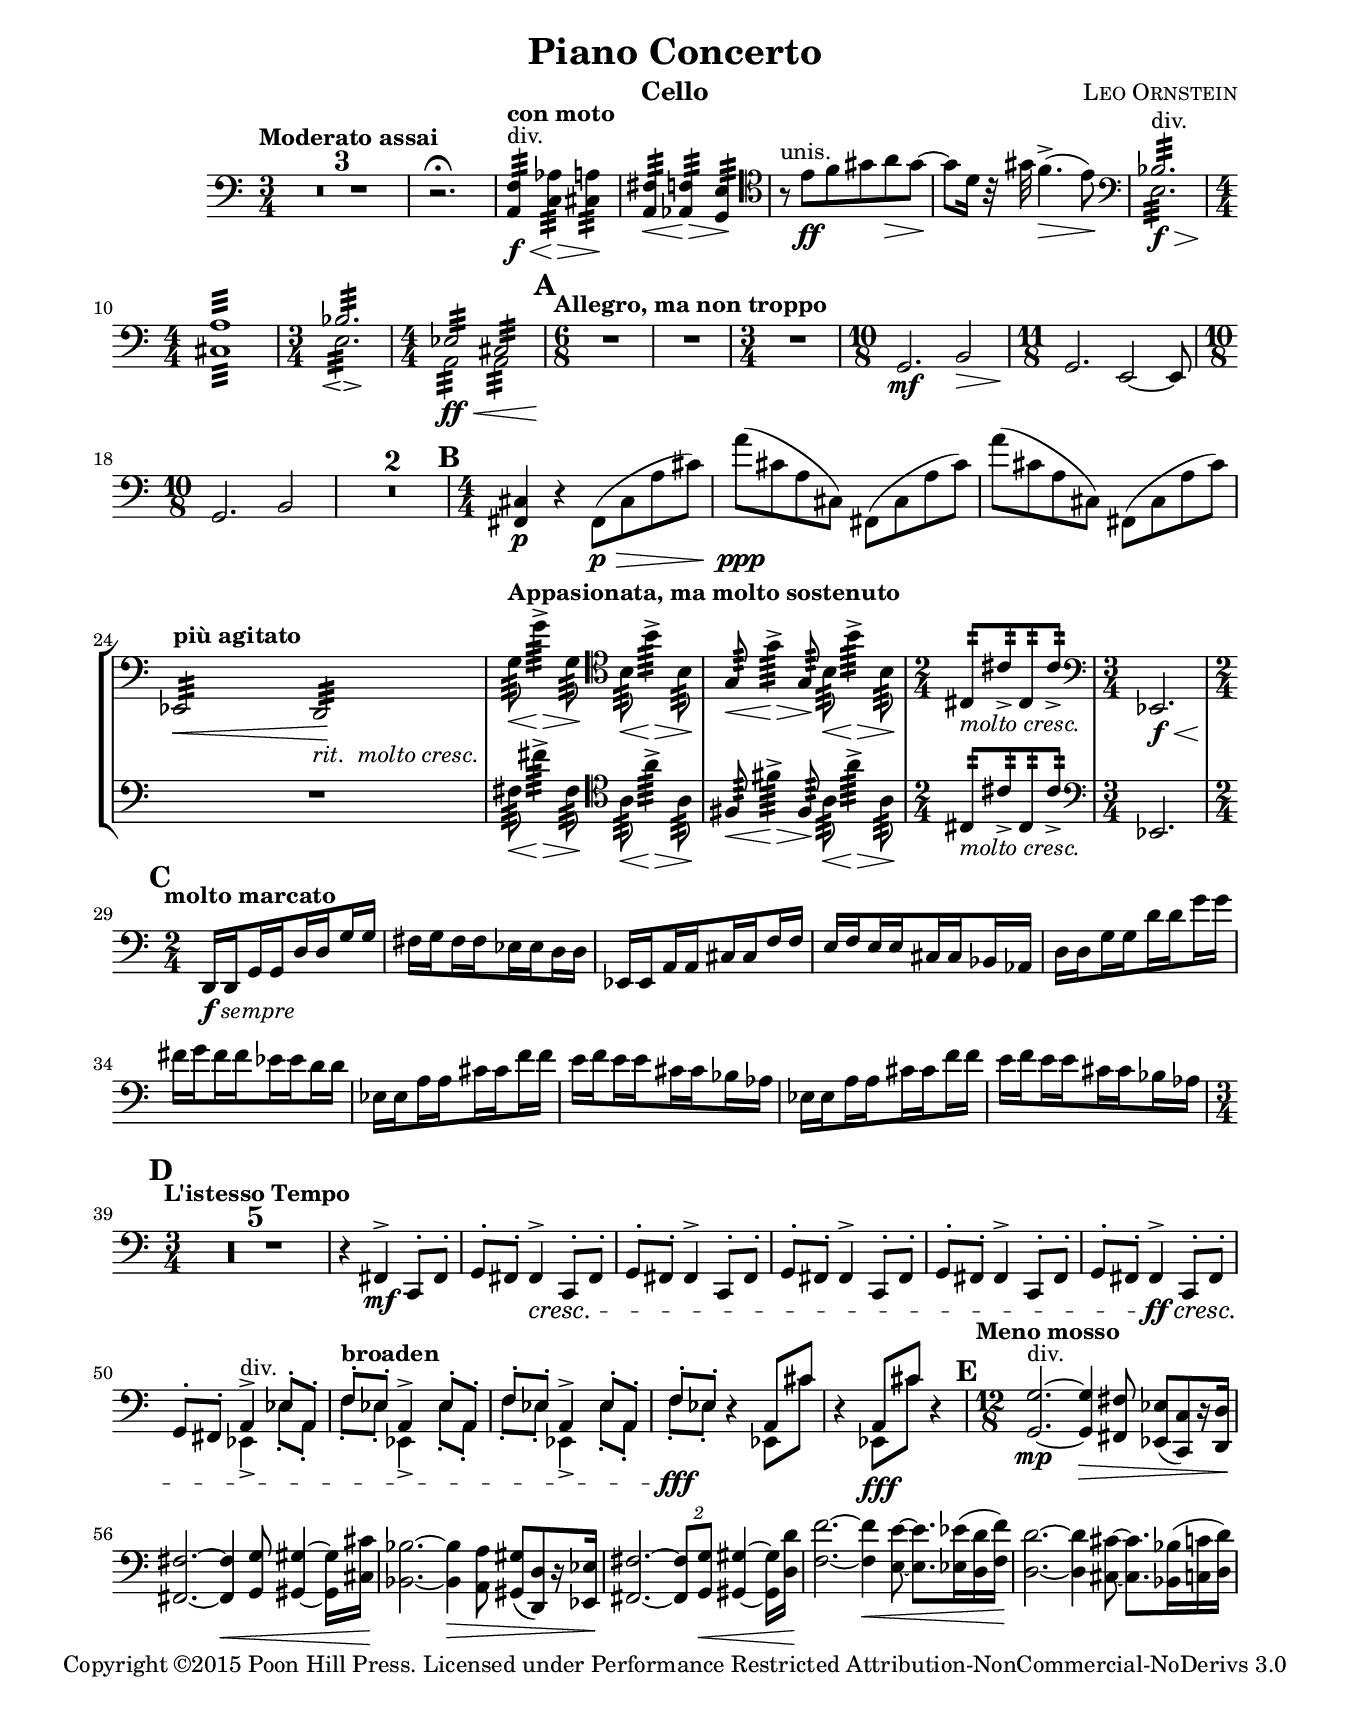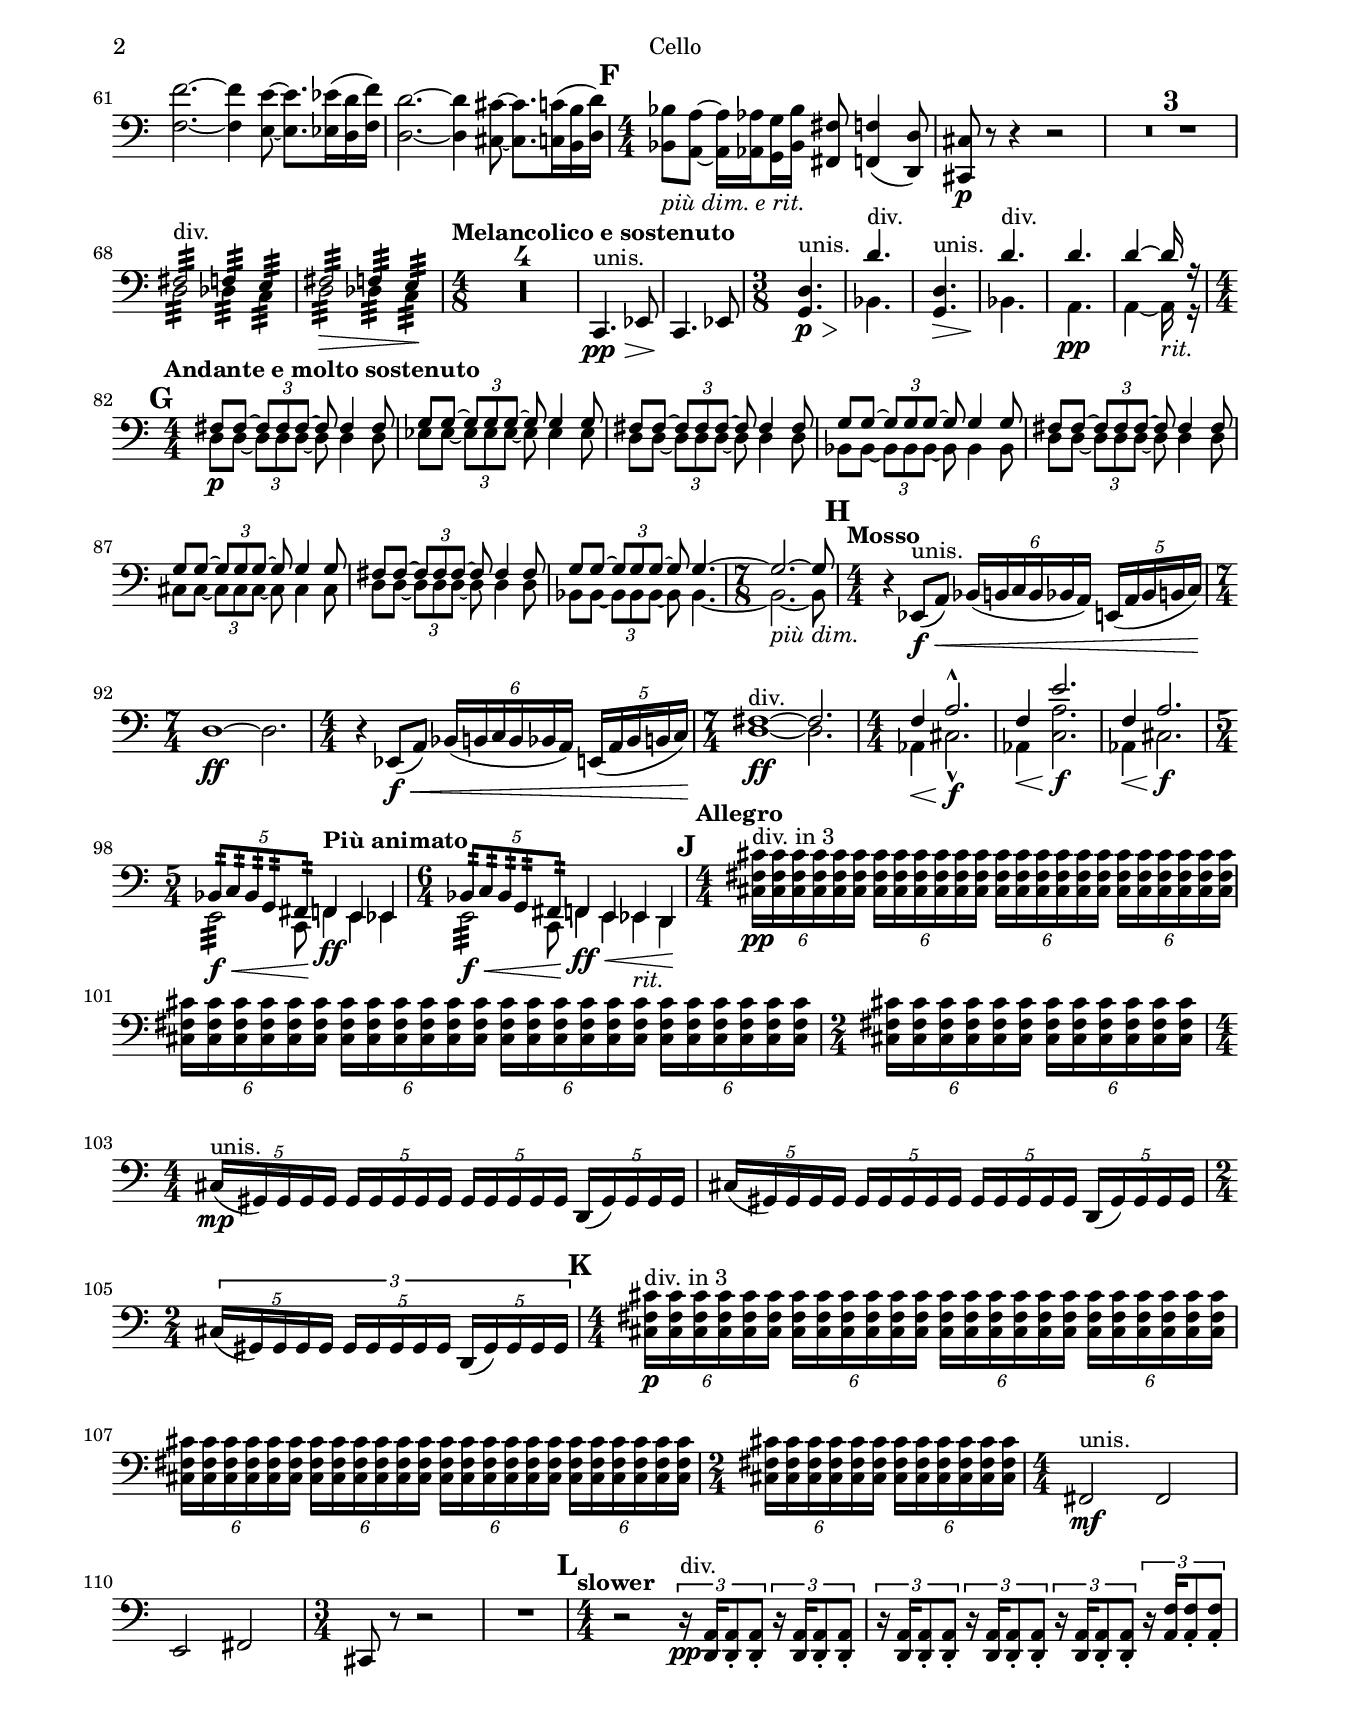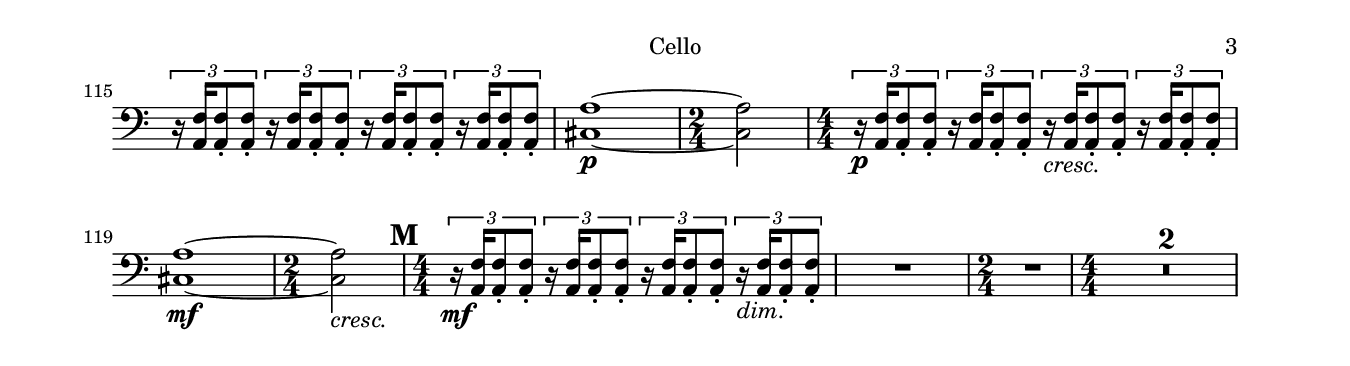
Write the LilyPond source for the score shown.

%%% Leo Ornstein - Piano Concerto (S824)
%%%
%%% Musical material Copyright (c) 2015 Poon Hill Press
%%% License: Performance Restricted Attribution-NonCommercial-NoDerivs 3.0
%%% The full text can be found in the LICENSE file with this code. It can be
%%% downloaded at https://imslp.org/wiki/Permissible_IMSLP_Licenses_(Various)

\version "2.22.2"

\include "common.ily"

instrumentName = "Cello"

%% Set the part size to U.S. standard 9"x12".
\paper {
	#(set-paper-size "arch a")
	top-margin = 0.5\in
	bottom-margin = 0.5\in
	left-margin = 0.75\in
	right-margin = 0.75\in
}

\header {
	title = \hdrTitle
	composer = \hdrComposer
	instrument = \instrumentName
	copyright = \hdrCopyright
}

%%% First movement

\include "mvmt1/I-common.ily"
%% Cello/Bass

%%% Section AA - mm. 1-4
%%% Tacet

%%% Section AB - mm. 5-12

%% FIXME: Dynamic hairpins in m. 11 in both cello and bass?

Cello_mvmt_I_AB_AC = \relative c {
	\tempo "con moto"
	<< { f4:32^\Div_mark aes:32 a:32 fis:32 f:32 e:32 } { a,:32\f\< c:32\!\> cis:32\! a:32\< aes:32\!\> g:32\! } >>
	\clef tenor
	r8^\Unis_mark e''8\ff f gis a\> gis\!~
	gis d16 r32 gis f4.->\> ( e8)\!
	\clef bass
	<<
		\new Voice {
			\voiceOne bes2.:32^\Div_mark \time 4/4 a1:32 \time 3/4 bes2.:32 \time 4/4 ees,2:32 cis2:32
			\mark #1 \tempo "Allegro, ma non troppo" \time 6/8 \override MultiMeasureRest.staff-position = #0 R2.*2 \revert MultiMeasureRest.staff-position
		}
		\new Voice {
			\voiceTwo e2.:32\f\> \time 4/4 cis1:32\! \time 3/4 e2.:32\espressivo \time 4/4 a,2:32\ff\< a2:32
			\mark #1 \tempo "Allegro, ma non troppo" \time 6/8 s2.\! s2.
		}
	>>
	%% Have to manually put NULL_I_AC here to place a crescendo stop.
	\time 3/4 R2.
}

Bass_mvmt_I_AB_AC  = \relative c {
	\tempo "con moto"
	d4:32\f\< f:32\!\> fis:32\!
	d:32\< cis:32\!\> c:32\!
	<<
		\new Voice {
			\voiceOne
			cis'2.:32^\Div_mark
			bes:32
			g:32\f\>
			\time 4/4
			fis1:32\!^\Unis_mark
			\time 3/4
			g2.:32^\Div_mark
		}
		\new Voice {
			\voiceTwo
			fis2.:32
			bes,:32
			c:32
			s1
			c2.:32\espressivo
		}
	>>
	\time 4/4
	ees2:32\ff\<^\Unis_mark a,:32
	%% Have to manually put NULL_I_AC here to place a crescendo stop.
	\mark #1 \tempo "Allegro, ma non troppo" \time 6/8 R2.*2\! \time 3/4 R2.
}

%%% Section AD = mm. 16-20

%% EDIT: Should I copy bass dynamics into cello part?

Cello_mvmt_I_AD = \relative c {
	\time 10/8
	g2.\mf b2\>
	\time 11/8
	g2.\! e2~ e8
	\time 10/8
	g2. b2
	R1*10/8*2
}

Bass_mvmt_I_AD = \relative c {
	\time 10/8
	c2.\mf e2\>
	\time 11/8
	c2.\!\espressivo a2~\> a8
	\time 10/8
	c2.\! e2
	R1*10/8*2
}

%%% Section AE = mm. 21-24

%% FIXME: m. 24 crescendo needs to go to the end of the bar. And maybe figure out a proper way
%%        to squeeze that "rit molto cresc" in that's less ugly?

Cello_mvmt_I_AE = \relative c, {
	\mark #2
	\time 4/4
	<fis cis'>4\p r4 fis8(\p\> cis' a' cis)
	a'(\!\ppp cis, a cis,) fis,( cis' a' cis)
	a'( cis, a cis,) fis,( cis' a' cis)
	\tempo "più agitato"
	\tag #'Part \textLengthOn ees,,2:32\< d2:32\!_\markup { \italic "rit.  molto cresc." } \tag #'Part \textLengthOff
}

% Cello divisi requires one earlier bar in score than in part.

Cello_divisi_II_mvmt_I_AE = \relative c, {
	\tag #'Part \NULL_I_AE
	\tag #'Score {
		\mark #2
		\time 4/4
		R1*3
		\tempo "più agitato"
		ees2:32\< d2:32\!_\markup { \italic "rit.  molto cresc." }
	}
}

Bass_mvmt_I_AE = \relative c, {
	\mark #2
	\time 4/4
	fis4\p r4 r2
	R1*2
	\tempo "più agitato"
	\tag #'Part \textLengthOn ees2:32\< d2:32\!_\markup { \italic "rit.  molto cresc." } \tag #'Part \textLengthOff
}

%%% Section AF - mm. 25-28

Cello_mvmt_I_AF = \relative c' {
	\tag #'Part \once \override Score.MetronomeMark.padding = #3
	\tempo "Appasionata, ma molto sostenuto"
	g8:64\< g'4:64->\!\> g,8:64\! \clef tenor b8:64\< b'4:64->\!\> b,8:64\!
	g8:64\< g'4:64->\!\> g,8:64\! b8:64\< b'4:64->\!\> b,8:64\!
	\time 2/4
	cis,8:32[_\markup { \italic "molto cresc." } cis'8:32-> cis,8:32 cis'8:32]->
	\time 3/4
	\clef bass
	ees,,2.\f\<
}

% Cello divisi requires one more bar in part than in score.

Cello_divisi_II_mvmt_I_AF = \relative c {
	fis8:64\< fis'4:64->\!\> fis,8:64\! \clef tenor a8:64\< a'4:64->\!\> a,8:64\!
	fis8:64\< fis'4:64->\!\> fis,8:64\! a8:64\< a'4:64->\!\> a,8:64\!
	\time 2/4
	cis,8:32[_\markup { \italic "molto cresc." } cis'8:32-> cis,8:32 cis'8:32]->
	\time 3/4
	\clef bass
	\tag #'Part { ees,,2. } \tag #'Score { R2. }
}

Bass_mvmt_I_AF = \relative c' {
	\tempo "Appasionata, ma molto sostenuto"
	<<
		\new Voice {
			\voiceOne
			g2^\Div_mark a2
			g a
			\time 2/4
			a4 fis
		}
		\new Voice {
			\voiceTwo
			c2\mf\< ees\!\>
			c\!\< ees\!\>
			\time 2/4
			a,4\!_\markup { \italic "molto cresc." } fis
		}
	>>
	\time 3/4
	\tempo "Allegro"
	ees2.^\Unis_mark\<
}

%%% Section AG = mm. 29-38 (Rehersal 3)

Cello_mvmt_I_AG = \relative c, {
	\mark #3
	\time 2/4
	\tempo "molto marcato"
	d16\![_\markup { \dynamic f \italic "sempre" } \beamCutR d \beamCutL g \beamCutR g \beamCutL d' \beamCutR d \beamCutL g g]
	fis16[ \beamCutR g \beamCutL fis \beamCutR fis \beamCutL ees \beamCutR ees \beamCutL d d]
	ees,16[ \beamCutR ees \beamCutL a \beamCutR a \beamCutL cis \beamCutR cis \beamCutL f f]
	e16[ \beamCutR f \beamCutL e \beamCutR e \beamCutL cis \beamCutR cis \beamCutL bes aes]
	d16[ \beamCutR d \beamCutL g \beamCutR g \beamCutL d' \beamCutR d \beamCutL g g]
	fis16[ \beamCutR g \beamCutL fis \beamCutR fis \beamCutL ees \beamCutR ees \beamCutL d d]
	\repeat unfold 2 {
		ees,16[ \beamCutR ees \beamCutL a \beamCutR a \beamCutL cis \beamCutR cis \beamCutL f f]
		e16[ \beamCutR f \beamCutL e \beamCutR e \beamCutL cis \beamCutR cis \beamCutL bes aes]
	}
}

Bass_mvmt_I_AG = \relative c, {
	\mark #3
	\time 2/4
	\tempo "molto marcato"
	d2\!_\markup { \dynamic f \italic "sempre" }~
	d
	ees~
	ees
	d~
	d
	ees~
	ees
	ees~
	ees
}

%%% Section AH = mm. 39-54 (Rehersal 4)

%%% WORKAROUND: There's only a bit of divisi material here, but I can't start a
%%%             crescendo in a single-voice context and end it inside a split one.

Cello_mvmt_I_AH = \relative c, {
	\mark #4
	\time 3/4
	\tempo "L'istesso Tempo"
	R2.*5
	r4
	<<
		\new Voice {
			\voiceOne
				fis->\mf c8-. fis-.
			g-. fis-. fis4->\cresc c8-. fis-.
			\repeat unfold 3 { g-. fis-. fis4-> c8-. fis-. }
			g-. fis-. fis4->\ff\!\cresc c8-. fis-.
			g-. fis-.
				a4->^\Div_mark ees'8-. a,-.
			\tempo "broaden"
			\repeat unfold 2 { f'-. ees-. a,4-> ees'8-. a,-. }
			f'-.[\fff ees-.]
		}
		\new Voice {
			\voiceTwo
				s2
			s2.*5
			s4
				ees,4-> ees'8-. a,-.
			\tempo "broaden"
			\repeat unfold 2 { f'-. ees-. ees,4-> ees'8-. a,-. }
			f'-.[ ees-.]
		}
	>>
	r4
	<<
		\new Voice {
			\voiceOne
			a,8[ cis']
		}
		\new Voice {
			\voiceTwo
			ees,,[ cis'']
		}
	>>
	r4
	<<
		\new Voice {
			\voiceOne
			a,8[ cis']
		}
		\new Voice {
			\voiceTwo
			ees,,[\fff cis'']
		}
	>>
	r4
}

Bass_mvmt_I_AH = \relative c {
	\mark #4
	\time 3/4
	\tempo "L'istesso Tempo"
	R2.*5
	r4 c->\mf fis,8-. c'-.
	des-. c-. c4->\cresc fis,8-. c'-.
	\repeat unfold 3 { des-. c-. c4-> fis,8-. c'-. }
	des-. c-. c4->\ff\cresc fis,8-. c'-.
	des-. c-. a4->
	<<
		\new Voice {
			\voiceOne
				a'8-. a,-.
			\tempo "broaden"
			\repeat unfold 2 { f'-. ees-. a,4-> a'8-. a,-. }
		}
		\new Voice {
			\voiceTwo
				ees'8-. a,-.
			\tempo "broaden"
			\repeat unfold 2 { f'-. ees-. a,4-> ees'8-. a,-. }
		}
	>>
	f'-.\fff^\Unis_mark ees-. r4 a,
	r4 a8\fff cis' r4
}

%%% Section AI = mm. 55-62 (Rehersal 5)

%%% Not using the divisi staff here yet. May hold off on it until we get to
%%% the unison/divisi alternation in m. 76.

Cello_mvmt_I_AI = \relative c {
	\mark #5
	\tempo "Meno mosso"
	\time 4/4
	\set Staff.timeSignatureFraction = 12/8
	\scaleDurations 2/3 {
		<g g'>2.~\mp^\Div_mark <g g'>4\> <fis fis'>8 <ees ees'>([ <c c'>) r16 <d d'>]
		<fis fis'>2.~\! <fis fis'>4\< <g g'>8 <gis gis'>4~ <gis gis'>16 <cis cis'>
		<bes bes'>2.~\! <bes bes'>4\> <a a'>8 <gis gis'>[( <d d'>) r16 <ees ees'>]
		<fis fis'>2.~\! \tuplet 2/3 { <fis fis'>8 <g g'>\< } <gis gis'>4~ <gis gis'>16 <d' d'>
		<f f'>2.~\! <f f'>4\< <e e'>8~ <e e'>8. <ees ees'>16( <d d'> <f f'>)
		<d d'>2.~\! <d d'>4 <cis cis'>8~ <cis cis'>8. <bes bes'> 16( <c c'> <d d'>)
		<f f'>2.~ <f f'>4 <e e'>8~ <e e'>8. <ees ees'>16( <d d'> <f f'>)
		<d d'>2.~ <d d'>4 <cis cis'>8~ <cis cis'>8. <c c'>16( <b b'> <d d'>)
	}
	\unset Staff.timeSignatureFraction
}

Bass_mvmt_I_AI = \relative c {
	\mark #5
	\tempo "Meno mosso"
	\time 4/4
	\set Staff.timeSignatureFraction = 12/8
	\scaleDurations 2/3 {
		g2.~\mp g4\> fis8 ees([ c) r16 d]
		fis2.~\! fis4\< g8 gis4~ gis16 cis
		bes2.~\! bes4\> a8 gis[( d) r16 ees]
		fis2.~\! \tuplet 2/3 { fis8 g\< } gis4~ gis16 d'
		f2.~\! f4\> e8~ e8. ees16( d f)
		d2.~\! d4 cis8~ cis8. bes16( c d)
		f2.~ f4 e8~ e8. ees16( d f)
		d2.~ d4 cis8~ cis8. c16( b d)
	}
	\unset Staff.timeSignatureFraction
}

%%% Section AJ = mm. 63-69 (Rehersal 6)

Cello_mvmt_I_AJ = \relative c {
	\mark #6
	\time 4/4
	<bes bes'>8_\markup { \italic {più dim. e rit.} } <a a'>~ <a a'>16 \beamCutR <aes aes'> \beamCutL <g g'> <bes bes'> <fis fis'>8 <f f'>4( <d d'>8)
	<cis cis'>8\p r8 r4 r2
	R1*3
	<<
		\new Voice {
			\voiceOne
			fis'2:32^\Div_mark f4:32 e:32
			fis2:32 f4:32 e:32
		}
		\new Voice {
			\voiceTwo
			d2:32 des4:32 c:32
			d2:32\> des4:32 c:32\!
		}
	>>
}

Bass_mvmt_I_AJ = \relative c {
	\mark #6
	\time 4/4
	bes8_\markup { \italic {più dim. e rit.} } a~ a16 \beamCutR aes \beamCutL g bes fis8 f4( d8)
	<<
		\new Voice {
			\voiceOne
			cis'2~^\Div_mark \tuplet 3/2 { cis4 d f }
			\repeat unfold 5 { cis2~ \tuplet 3/2 { cis4 d f } }
		}
		\new Voice {
			\voiceTwo
			cis,2~\p\< \tuplet 3/2 { cis4 d f }
			cis2~ \tuplet 3/2 { cis4 d f }
			cis2~\!\mf \tuplet 3/2 { cis4 d f }
			cis2~ \tuplet 3/2 { cis4 d f }
			cis2~ \tuplet 3/2 { cis4 d f }
			cis2~ \tuplet 3/2 { cis4 d f }
		}
	>>
}

%%% Section AK = mm. 70-81

Cello_mvmt_I_AK = \relative c, {
	\time 4/8
	\tempo "Melancolico e sostenuto"
	R2*4
	c4.\pp\>^\Unis_mark ees8
	c4.\! ees8
	<<
		\new Voice {
			\voiceOne
			<g d'>4.\p\>^\Unis_mark
			d''\!^\Div_mark
			<g,, d'>\>^\Unis_mark
			d''\!^\Div_mark
			d\pp
			d4~ d16_\markup { \italic "rit." } r16
		}
		\new Voice {
			\voiceTwo
			s4.
			bes,
			s
			bes
			a
			a4~ a16 r16
		}
	>>
}

Bass_mvmt_I_AK = \relative c, {
	\time 4/8
	\tempo "Melancolico e sostenuto"
	<fis fis'>4.\p r8
	R2*3
	c4.^\Unis_mark ees8
	c4. ees8
	\time 3/8
	g4.
	bes
	g
	bes4~ bes16. cis32
	d4.
	d4~ d16_\markup { \italic "rit." } r16
}

%%% Section AL = mm. 82-90 (Rehersal 7)

Cello_mvmt_I_AL = \relative c {
	\mark #7
	\tempo "Andante e molto sostenuto"
	\time 4/4
	<<
		\new Voice {
			\voiceOne
			\repeat unfold 3 {
				fis8 fis~ \tuplet 3/2 { fis fis fis~ } fis fis4 fis8
				g g~ \tuplet 3/2 { g g g~ } g g4 g8
			}
			fis8 fis~ \tuplet 3/2 { fis fis fis~ } fis fis4 fis8
			g g~ \tuplet 3/2 { g g g~ } g g4.~
			\time 7/8
			g2.~ g8
		}
		\new Voice {
			\voiceTwo
			d8\p d~ \tuplet 3/2 { d d d~ } d d4 d8
			ees ees~ \tuplet 3/2 { ees ees ees~ } ees ees4 ees8
			d8 d~ \tuplet 3/2 { d d d~ } d d4 d8
			bes bes~ \tuplet 3/2 { bes bes bes~ } bes bes4 bes8
			d8 d~ \tuplet 3/2 { d d d~ } d d4 d8
			cis cis~ \tuplet 3/2 { cis cis cis~ } cis cis4 cis8
			d8 d~ \tuplet 3/2 { d d d~ } d d4 d8
			bes bes~ \tuplet 3/2 { bes bes bes~ } bes bes4.~
			\time 7/8
			bes2.~_\markup { \italic "più dim." } bes8
		}
	>>
}

Bass_mvmt_I_AL = \relative c' {
	\mark #7
	\tempo "Andante e molto sostenuto"
	\time 4/4
	<<
		\new Voice {
			\voiceOne
			\repeat unfold 3 {
				a8^\Div_mark a~ \tuplet 3/2 { a a a~ } a a4 a8
			}
			ees ees~ \tuplet 3/2 { ees ees ees~ } ees ees4 ees8
			a8 a~ \tuplet 3/2 { a a a~ } a a4 a8
			ees ees~ \tuplet 3/2 { ees ees ees~ } ees ees4 ees8
			a,8 a~ \tuplet 3/2 { a a a~ } a a4 a8
			ees' ees~ \tuplet 3/2 { ees ees ees~ } ees ees4.~
			\time 7/8
			ees2.~ ees8
		}
		\new Voice {
			\voiceTwo
			d8\p d~ \tuplet 3/2 { d d d~ } d d4 d8
			c c~ \tuplet 3/2 { c c c~ } c c4 c8
			\repeat unfold 2 {
				d8 d~ \tuplet 3/2 { d d d~ } d d4 d8
				bes bes~ \tuplet 3/2 { bes bes bes~ } bes bes4 bes8
			}
			d,8 d~ \tuplet 3/2 { d d d~ } d d4 d8
			bes' bes~ \tuplet 3/2 { bes bes bes~ } bes bes4.~
			\time 7/8
			bes2.~_\markup { \italic "più dim." } bes8
		}
	>>
}

%%% Section AM = mm. 91-99 (Rehersal 8)

%%% If I'm going to do divisi part breakup in AN, start the part breakup here.

Cello_mvmt_I_AM = \relative c, {
	\mark #8
	\tempo "Mosso"
	\time 4/4
	r4 ees8(\f\<^\Unis_mark a) \tuplet 6/4 { bes16( b c b bes a) } \tuplet 5/4 { e( a bes b c) }
	\time 7/4
	d1~\!\ff d2.
	\time 4/4
	r4 ees,8(\f\< a) \tuplet 6/4 { bes16( b c b bes a) } \tuplet 5/4 { e( a bes b c)\! }
	\time 7/4
	<<
		\new Voice {
			\voiceOne
			fis1~^\Div_mark fis2.
			\time 4/4
			f4 a2.-^
			f4 e'2.
			f,4 a2.
			\time 5/4
			\tuplet 5/4 { bes,8:32 c8:32 bes8:32 g8:32 fis8:32 } \tempo "Più animato" f4 e ees
			\time 6/4
			\tuplet 5/4 { bes'8:32 c8:32 bes8:32 g8:32 fis8:32 } f4 e ees d
		}
		\new Voice {
			\voiceTwo
			d'1~\ff d2.
			\time 4/4
			aes4\< cis2.-^\!\f
			aes4\< <c a'>2.\!\f
			aes4\< cis2.\!\f
			\time 5/4
			\override TupletBracket.bracket-visibility = ##f
			\override TupletNumber.stencil = ##f
			\tuplet 5/4 { e,2:32\f\< c8\! } \tempo "Più animato" f4\ff e ees
			\time 6/4
			\tuplet 5/4 { e2:32\f\< c8\! }f4\ff\< e ees_\markup \italic "rit." d\!
			\revert TupletBracket.bracket-visibility
			\revert TupletNumber.stencil
		}
	>>
}

Bass_mvmt_I_AM = \relative c' {
	\mark #8
	\tempo "Mosso"
	\time 4/4
	<<
		\new Voice {
			\voiceOne
			a1:32
			\time 7/4
			fis1~ fis2.
			\time 4/4
			s1^\Unis_mark
			\time 7/4
			fis1~^\Div_mark fis2.
		}
		\new Voice {
			\voiceTwo
			a,1:32\mp\<
			\time 7/4
			c1~\!\ff c2.
			\time 4/4
			a1\mp\<
			\time 7/4
			c1~\!\ff c2.
		}
	>>
	\time 4/4
	d4\<^\Unis_mark f2.-^\!\f
	d4\< f2.\!\f
	d4\< f2.\!\f
	\time 5/4
	\tuplet 5/4 { bes,8:32\f\< c8:32 bes8:32 g8:32 fis8:32\! } \tempo "Più animato" f4\ff e ees
	\time 6/4
	\tuplet 5/4 { bes'8:32\f\< c8:32 bes8:32 g8:32 fis8:32\! } f4\ff\< e ees_\markup \italic "rit." d\!
}

%%% Section AN - mm. 100-112 (Rehersal 9/10)

%%% Keeping these simple figures unified in one staff for now, but perhaps break out parts later?

Cello_mvmt_I_AN = \relative c {
	\mark #9
	\tempo "Allegro"
	\time 4/4
	\tag #'Score \slashedGrace s8
	\tuplet 6/4 { <cis fis cis'>16\pp^\DivIII_mark q q q q q }
		\repeat unfold 7 { \tuplet 6/4 { <cis fis cis'>16 q q q q q } }
	\time 2/4
	\repeat unfold 2 { \tuplet 6/4 { <cis fis cis'>16 q q q q q } }
	\time 4/4
	\tuplet 5/4 { cis(\mp^\Unis_mark gis) gis gis gis} \tuplet 5/4 { gis gis gis gis gis }
		\tuplet 5/4 { gis gis gis gis gis } \tuplet 5/4 { d( gis) gis gis gis }
	\tuplet 5/4 { cis( gis) gis gis gis} \tuplet 5/4 { gis gis gis gis gis }
		\tuplet 5/4 { gis gis gis gis gis } \tuplet 5/4 { d( gis) gis gis gis }
	\time 2/4
	\tuplet 3/2 { \tuplet 5/4 { cis([ gis) gis gis gis] }  \tuplet 5/4 { gis[ gis gis gis gis] } \tuplet 5/4 { d([ gis) gis gis gis] } }
	\mark #10
	\time 4/4
	\tuplet 6/4 { <cis fis cis'>16\p^\DivIII_mark q q q q q }
		\repeat unfold 7 { \tuplet 6/4 { <cis fis cis'>16 q q q q q } }
	\time 2/4
	\repeat unfold 2 { \tuplet 6/4 { <cis fis cis'>16 q q q q q } }
	\time 4/4
	fis,2\mf^\Unis_mark fis
	e fis
	\time 3/4
	cis8 r8 r2
	R2.
}

Bass_mvmt_I_AN = \relative c, {
	\mark #9
	\tempo "Allegro"
	\time 4/4
	\tag #'Score \slashedGrace s8
	cis8\pp r8
	<<
		\new Voice {
			\voiceOne
			fis'8^\Div_mark r8 r4 fis8 r8
			r4 fis8 r8 r4 fis8 r8
			\time 2/4
			r4 fis8 r8
			\time 4/4
			cis'8^\Pz_mark r8 r4 r4 gis8 r8
			cis8 r8 r4 r4 gis8 r8
			\time 2/4
			\tuplet 3/2 { cis8 r8 r4 gis8 r8 }
			\mark #10
			\time 4/4
			r4 fis8^\Arco_mark r8 r4 fis8 r8
			r4 fis8 r8 r4 fis8 r8
			\time 2/4
			r4 fis8 r8
		}
		\new Voice {
			\voiceTwo
			fis,8 r8 r4 fis8 r8
			r4 fis8 r8 r4 fis8 r8
			\time 2/4
			r4 fis8 r8
			\time 4/4
			gis'8\mp r8 r4 r4 d8 r8
			gis8 r8 r4 r4 d8 r8
			\time 2/4
			\override TupletBracket.bracket-visibility = ##f
			\override TupletNumber.stencil = ##f
			\tuplet 3/2 { gis8 r8 r4 d8 r8 }
			\revert TupletBracket.bracket-visibility
			\revert TupletNumber.stencil
			\mark #10
			\time 4/4
			r4\p fis,8 r8 r4 fis8 r8
			r4 fis8 r8 r4 fis8 r8
			\time 2/4
			r4 fis8 r8
		}
	>>
	\time 4/4
	fis2\mf^\Unis_mark fis
	e fis
	\time 3/4
	cis8 r8 r2
	R2.
}

%%% Section AO = mm. 113-121 (Rehersal 11/12)

Cello_mvmt_I_AO = \relative c, {
	\mark #11
	\tempo "slower"
	\time 4/4
	r2 \tuplet 3/2 { r16\pp^\Div_mark <d a'> q8-. q-. } \tuplet 3/2 { r16 <d a'> q8-. q-. }
	\repeat unfold 3 { \tuplet 3/2 { r16 <d a'> q8-. q-. } }
		\repeat unfold 5 { \tuplet 3/2 { r16 <a' f'> q8-. q-. } }
	<cis a'>1~\p
	\time 2/4
	q2
	\time 4/4
	\tuplet 3/2 { r16\p <a f'> q8-. q-. } \tuplet 3/2 { r16 <a f'> q8-. q-. }
		\tuplet 3/2 { r16_\markup \italic "cresc." <a f'> q8-. q-. } \tuplet 3/2 { r16 <a f'> q8-. q-. }
	<cis a'>1~\mf
	\time 2/4
	q2_\markup \italic "cresc."
}

Bass_mvmt_I_AO = \relative c {
	\mark #11
	\tempo "slower"
	\time 4/4
	R1
	r2 r4 \tuplet 3/2 { r16\pp d16 d8-. d-. }
	\repeat unfold 4 { \tuplet 3/2 { r16 d16 d8-. d-. } }
	f1~\p
	\time 2/4
	f2
	\time 4/4
	\tuplet 3/2 { r16\p d16 d8-. d-. } \tuplet 3/2 { r16 d16 d8-. d-. }
		\tuplet 3/2 { r16_\markup \italic "cresc." d16 d8-. d-. } \tuplet 3/2 { r16 d16 d8-. d-. }
	f1~\mf
	\time 2/4
	f2_\markup \italic "cresc."
}

%%% Section AP = mm. 121-125 (Rehersal 12)

Cello_mvmt_I_AP = \relative c {
	\mark #12
	\time 4/4
		\tuplet 3/2 { r16\mf <a f'> q8-. q-. }
		\repeat unfold 2 { \tuplet 3/2 { r16 <a f'> q8-. q-. } }
		\tuplet 3/2 { r16_\markup \italic "dim." <a f'> q8-. q-. }
	R1
	\time 2/4
	R2
	\time 4/4
	R1*2
}

Bass_mvmt_I_AP = \relative c {
	\mark #12
	\time 4/4
	\tuplet 3/2 { r16\mf d16 d8-. d-. }
		\repeat unfold 2 { \tuplet 3/2 { r16 d16 d8-. d-. } }
		\tuplet 3/2 { r16_\markup \italic "dim." d16 d8-. d-. }
	R1
	\time 2/4
	R2
	\time 4/4
	R1*2
}

%%% Final assembly

Cello_mvmt_I = { \clef bass \NULL_I_AA \Cello_mvmt_I_AB_AC \Cello_mvmt_I_AD \Cello_mvmt_I_AE \Cello_mvmt_I_AF \Cello_mvmt_I_AG \Cello_mvmt_I_AH
		\Cello_mvmt_I_AI \Cello_mvmt_I_AJ \Cello_mvmt_I_AK \Cello_mvmt_I_AL \Cello_mvmt_I_AM \Cello_mvmt_I_AN \Cello_mvmt_I_AO \Cello_mvmt_I_AP }
Cello_divisi_II_mvmt_I = { \clef bass \NULL_I_AA \NULL_I_AB \NULL_I_AC \NULL_I_AD \Cello_divisi_II_mvmt_I_AE \Cello_divisi_II_mvmt_I_AF
		\NULL_I_AG \NULL_I_AH \NULL_I_AI \NULL_I_AJ \NULL_I_AK \NULL_I_AL \NULL_I_AM \NULL_I_AN \NULL_I_AO \NULL_I_AP }

Bass_mvmt_I = { \clef bass \NULL_I_AA \Bass_mvmt_I_AB_AC \Bass_mvmt_I_AD \Bass_mvmt_I_AE \Bass_mvmt_I_AF \Bass_mvmt_I_AG \Bass_mvmt_I_AH
		\Bass_mvmt_I_AI \Bass_mvmt_I_AJ \Bass_mvmt_I_AK \Bass_mvmt_I_AL \Bass_mvmt_I_AM \Bass_mvmt_I_AN \Bass_mvmt_I_AO \Bass_mvmt_I_AP }


\score {
	\new StaffGroup <<
		\new Staff \compressMMRests \keepWithTag #'Part { \markLengthOn \Cello_mvmt_I }
		\new Staff \with { \RemoveAllEmptyStaves } \compressMMRests \keepWithTag #'Part \Cello_divisi_II_mvmt_I
	>>
	\layout {
	\context {
		\Score
			markFormatter = #format-mark-circle-numbers 
			\numericTimeSignature
	}
  }
}

